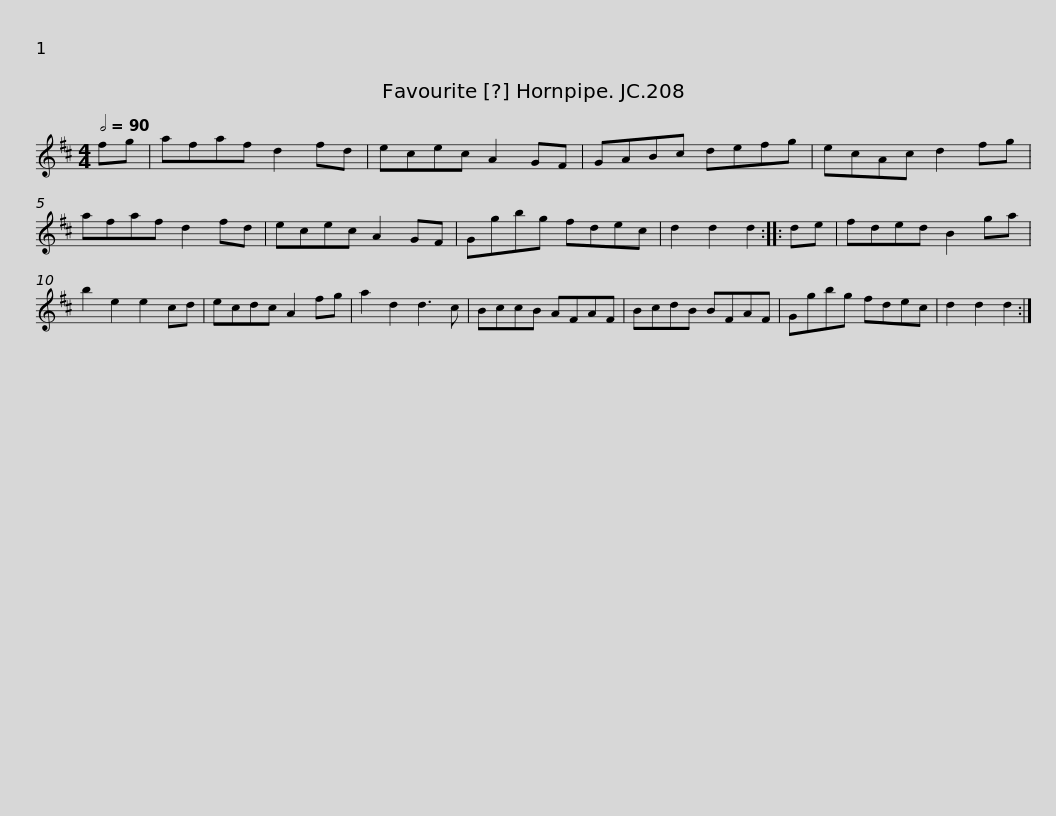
X:1
L:1/8
Q:1/2=90
M:4/4
I:linebreak $
K:D
V:1 treble
V:1
 fg | afaf d2 fd | ecec A2 GF | GABc defg | ecAc d2 fg |$ %5
 afaf d2 fd | ecec A2 GF | Ggbg fdec | d2 d2 d2 ::$ de | %10
 fded B2 ga | b2 e2 e2 cd | ecdc A2 fg | a2 d2 d3 c |$ BccB AFAF | %15
 BcdB BFAF | Ggbg fdec | d2 d2 d2 :| %18
